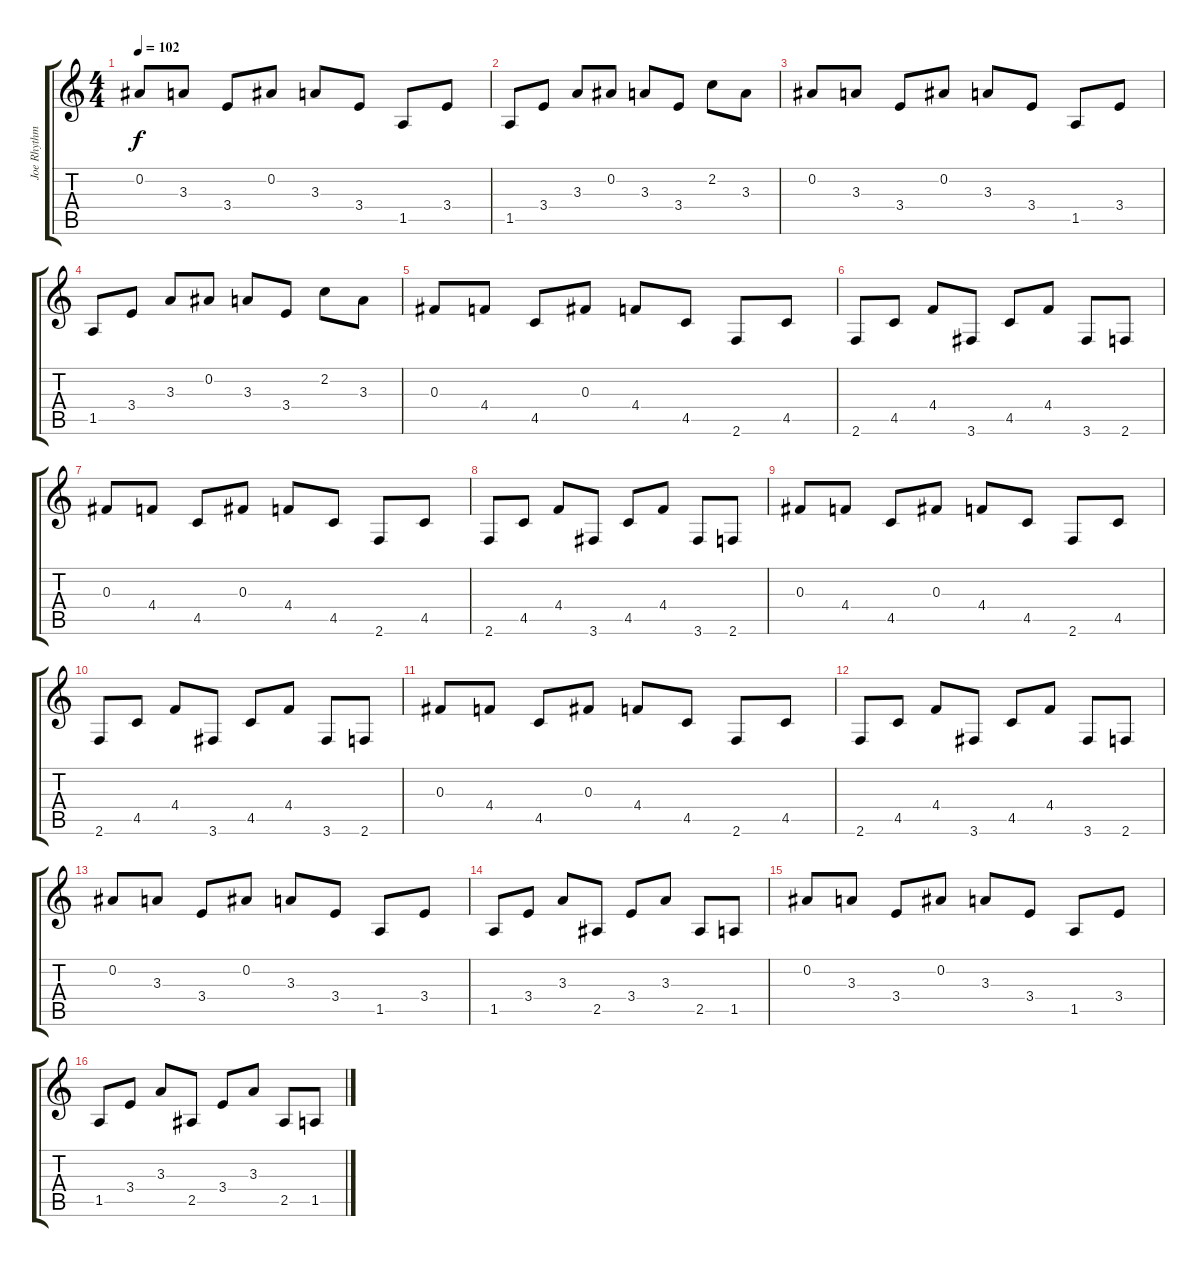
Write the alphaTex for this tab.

\track ("Joe Rhythm" "Joe Rhythm") {instrument electricguitarclean}
\staff {score tabs}
\tuning (Eb4 Bb3 Gb3 Db3 Ab2 Eb2) {hide}
\ts (4 4)
\tempo 102
\clef g2
\ks c
0.2.8{dy f instrument electricguitarclean} 3.3.8 3.4.8 0.2.8 3.3.8 3.4.8 1.5.8 3.4.8 |
1.5.8 3.4.8 3.3.8 0.2.8 3.3.8 3.4.8 2.2.8 3.3.8 |
0.2.8 3.3.8 3.4.8 0.2.8 3.3.8 3.4.8 1.5.8 3.4.8 |
1.5.8 3.4.8 3.3.8 0.2.8 3.3.8 3.4.8 2.2.8 3.3.8 |
0.3.8 4.4.8 4.5.8 0.3.8 4.4.8 4.5.8 2.6.8 4.5.8 |
2.6.8 4.5.8 4.4.8 3.6.8 4.5.8 4.4.8 3.6.8 2.6.8 |
0.3.8 4.4.8 4.5.8 0.3.8 4.4.8 4.5.8 2.6.8 4.5.8 |
2.6.8 4.5.8 4.4.8 3.6.8 4.5.8 4.4.8 3.6.8 2.6.8 |
0.3.8 4.4.8 4.5.8 0.3.8 4.4.8 4.5.8 2.6.8 4.5.8 |
2.6.8 4.5.8 4.4.8 3.6.8 4.5.8 4.4.8 3.6.8 2.6.8 |
0.3.8 4.4.8 4.5.8 0.3.8 4.4.8 4.5.8 2.6.8 4.5.8 |
2.6.8 4.5.8 4.4.8 3.6.8 4.5.8 4.4.8 3.6.8 2.6.8 |
0.2.8 3.3.8 3.4.8 0.2.8 3.3.8 3.4.8 1.5.8 3.4.8 |
1.5.8 3.4.8 3.3.8 2.5.8 3.4.8 3.3.8 2.5.8 1.5.8 |
0.2.8 3.3.8 3.4.8 0.2.8 3.3.8 3.4.8 1.5.8 3.4.8 |
1.5.8 3.4.8 3.3.8 2.5.8 3.4.8 3.3.8 2.5.8 1.5.8
